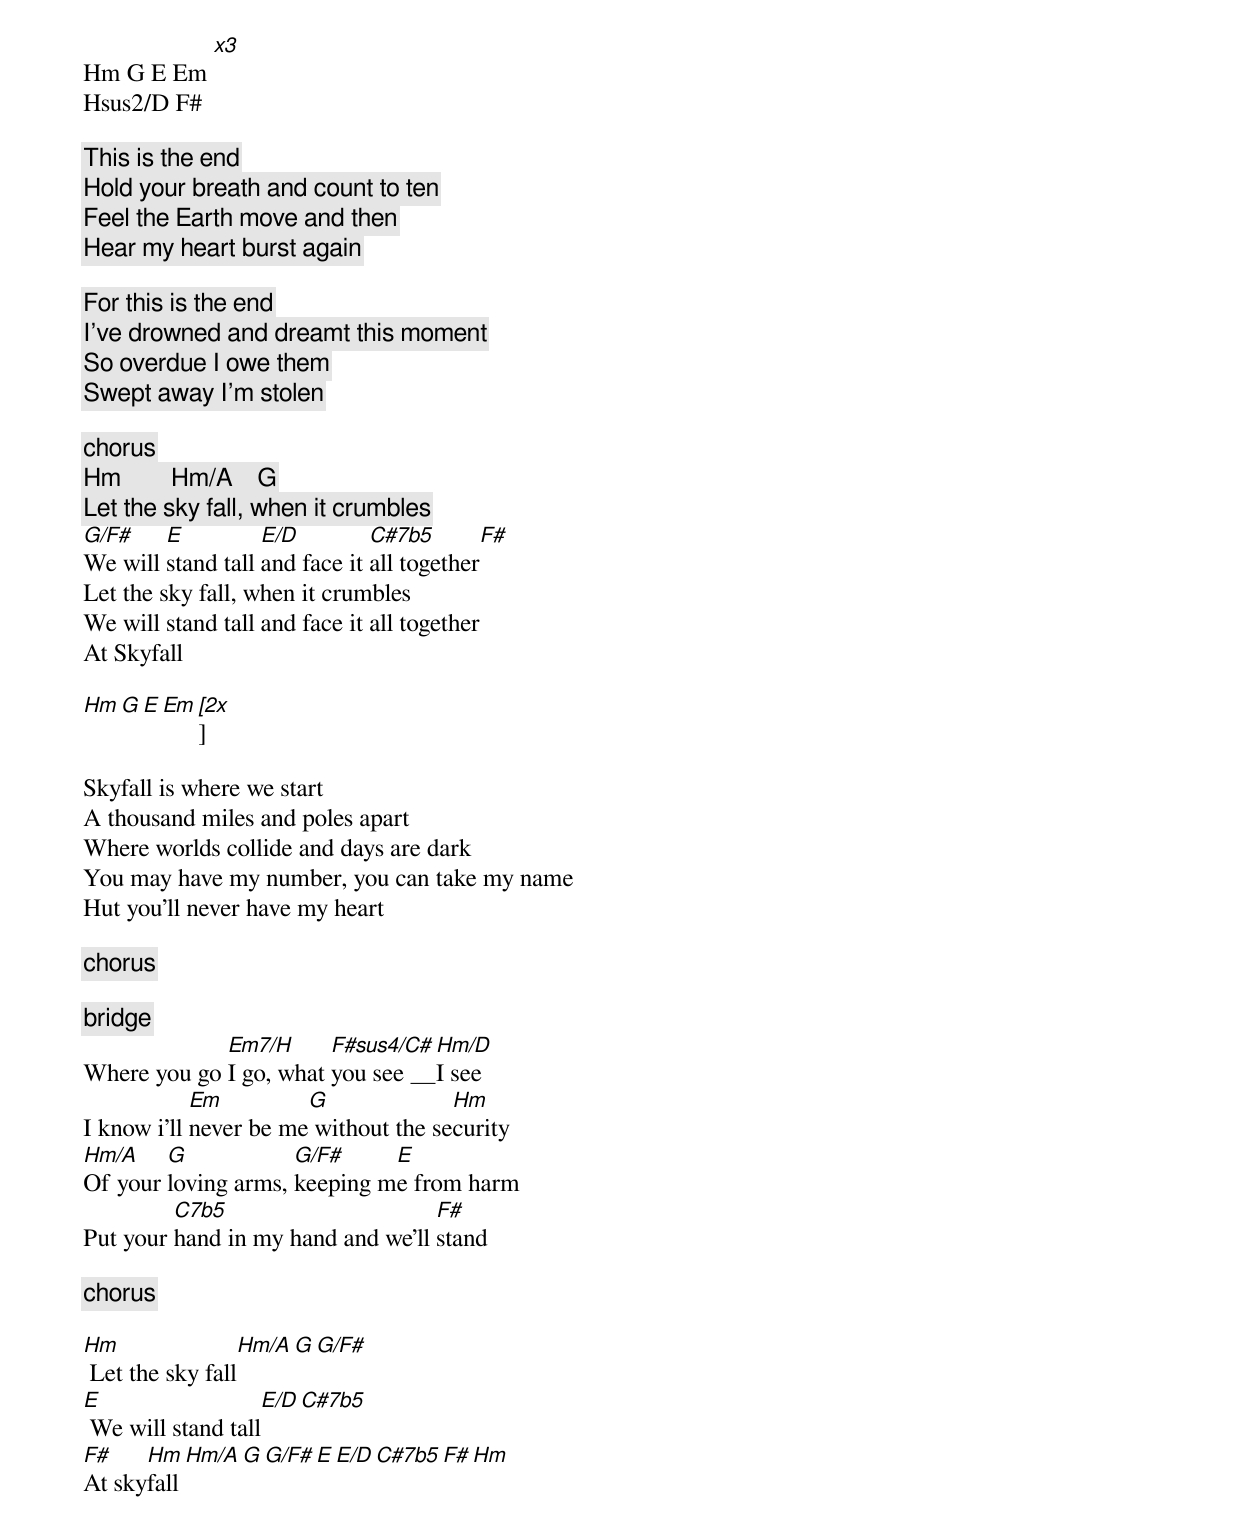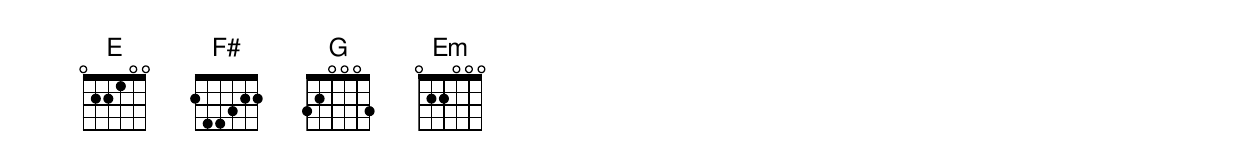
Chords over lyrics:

Hm G E Em [x3]
Hsus2/D F#

This is the end
Hold your breath and count to ten
Feel the Earth move and then
Hear my heart burst again

For this is the end
I've drowned and dreamt this moment
So overdue I owe them
Swept away I'm stolen

[chorus]
        Hm        Hm/A    G
Let the sky fall, when it crumbles
G/F#    E          E/D         C#7b5       F#
We will stand tall and face it all together
Let the sky fall, when it crumbles
We will stand tall and face it all together
At Skyfall

Hm G E Em [2x]

Skyfall is where we start
A thousand miles and poles apart
Where worlds collide and days are dark
You may have my number, you can take my name
Hut you'll never have my heart

[chorus]

[bridge]
             Em7/H      F#sus4/C# Hm/D
Where you go I go, what you see __I see
            Em         G              Hm
I know i'll never be me without the security
Hm/A    G            G/F#     E
Of your loving arms, keeping me from harm
         C7b5                      F#
Put your hand in my hand and we'll stand

[chorus]

Hm               Hm/A G G/F#
 Let the sky fall
E                  E/D C#7b5
 We will stand tall
F#    Hm  Hm/A G G/F# E E/D C#7b5 F# Hm
At skyfall
